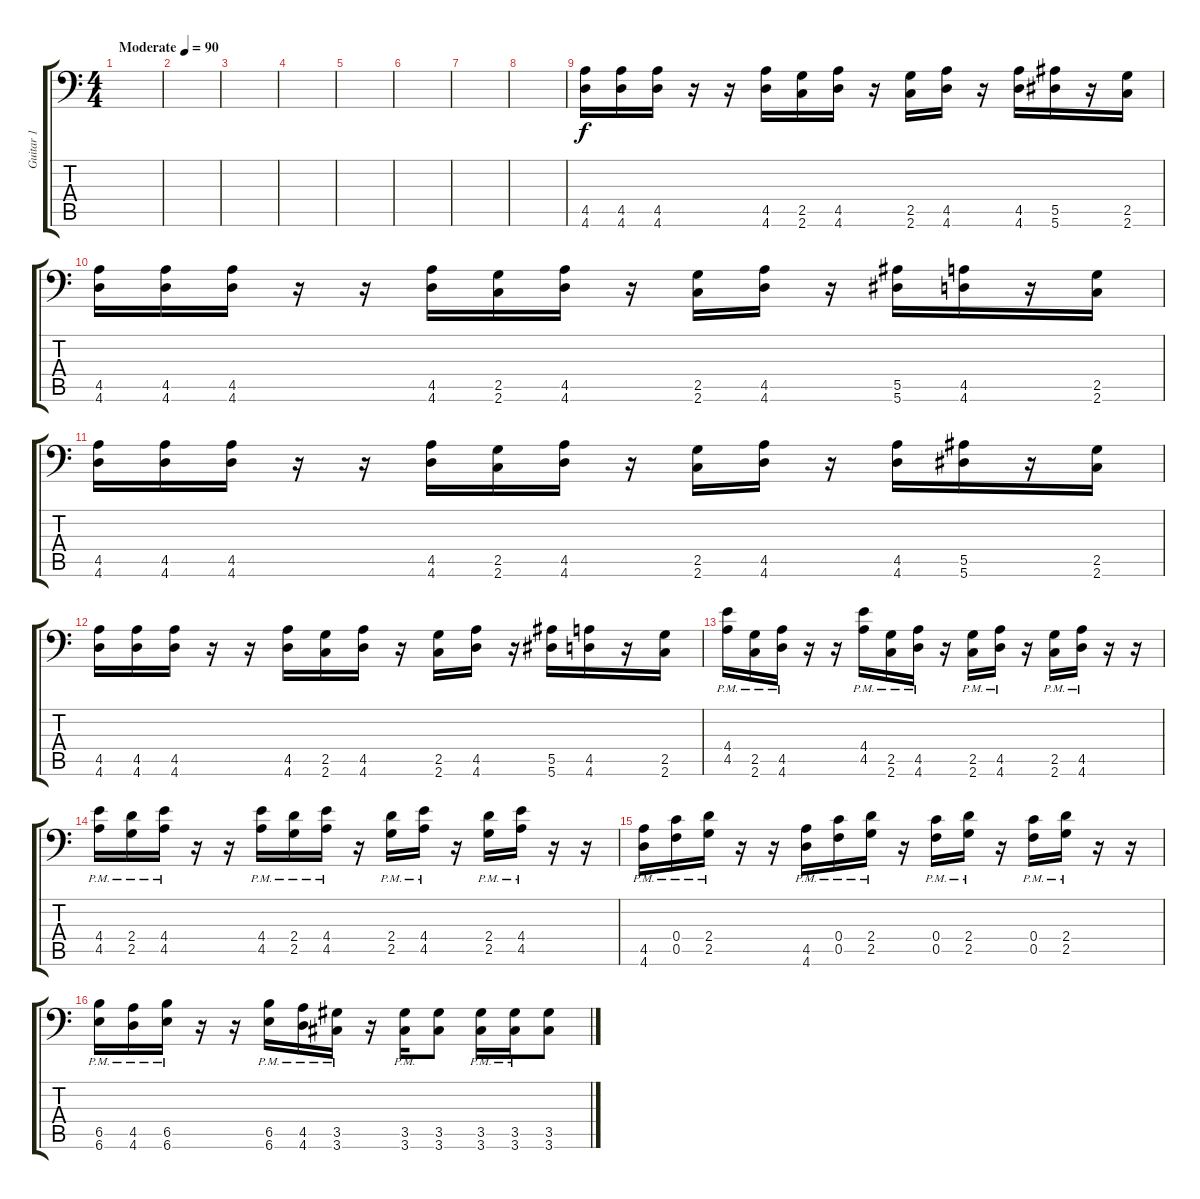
\track ("Guitar 1" "Guitar 1") {instrument distortionguitar}
\staff {score tabs}
\tuning (E4 C4 G3 C3 F2 Bb1) {hide}
\ts (4 4)
\tempo (90 "Moderate")
\clef f4
\ks c
|
|
|
|
|
|
|
|
(4.5 4.6).16 (4.5 4.6).16 (4.5 4.6).16 r.16 r.16 (4.5 4.6).16 (2.5 2.6).16 (4.5 4.6).16 r.16 (2.5 2.6).16 (4.5 4.6).16 r.16 (4.5 4.6).16 (5.5 5.6).16 r.16 (2.5 2.6).16 |
(4.5 4.6).16 (4.5 4.6).16 (4.5 4.6).16 r.16 r.16 (4.5 4.6).16 (2.5 2.6).16 (4.5 4.6).16 r.16 (2.5 2.6).16 (4.5 4.6).16 r.16 (5.5 5.6).16 (4.5 4.6).16 r.16 (2.5 2.6).16 |
(4.5 4.6).16 (4.5 4.6).16 (4.5 4.6).16 r.16 r.16 (4.5 4.6).16 (2.5 2.6).16 (4.5 4.6).16 r.16 (2.5 2.6).16 (4.5 4.6).16 r.16 (4.5 4.6).16 (5.5 5.6).16 r.16 (2.5 2.6).16 |
(4.5 4.6).16 (4.5 4.6).16 (4.5 4.6).16 r.16 r.16 (4.5 4.6).16 (2.5 2.6).16 (4.5 4.6).16 r.16 (2.5 2.6).16 (4.5 4.6).16 r.16 (5.5 5.6).16 (4.5 4.6).16 r.16 (2.5 2.6).16 |
(4.4{pm} 4.5{pm}).16 (2.5{pm} 2.6{pm}).16 (4.5{pm} 4.6{pm}).16 r.16 r.16 (4.4{pm} 4.5{pm}).16 (2.5{pm} 2.6{pm}).16 (4.5{pm} 4.6{pm}).16 r.16 (2.5{pm} 2.6{pm}).16 (4.5{pm} 4.6{pm}).16 r.16 (2.5{pm} 2.6{pm}).16 (4.5{pm} 4.6{pm}).16 r.16 r.16 |
(4.4{pm} 4.5{pm}).16 (2.4{pm} 2.5{pm}).16 (4.4{pm} 4.5{pm}).16 r.16 r.16 (4.4{pm} 4.5{pm}).16 (2.4{pm} 2.5{pm}).16 (4.4{pm} 4.5{pm}).16 r.16 (2.4{pm} 2.5{pm}).16 (4.4{pm} 4.5{pm}).16 r.16 (2.4{pm} 2.5{pm}).16 (4.4{pm} 4.5{pm}).16 r.16 r.16 |
(4.5{pm} 4.6{pm}).16 (0.4{pm} 0.5{pm}).16 (2.4{pm} 2.5{pm}).16 r.16 r.16 (4.5{pm} 4.6{pm}).16 (0.4{pm} 0.5{pm}).16 (2.4{pm} 2.5{pm}).16 r.16 (0.4{pm} 0.5{pm}).16 (2.4{pm} 2.5{pm}).16 r.16 (0.4{pm} 0.5{pm}).16 (2.4{pm} 2.5{pm}).16 r.16 r.16 |
(6.5{pm} 6.6{pm}).16 (4.5{pm} 4.6{pm}).16 (6.5{pm} 6.6{pm}).16 r.16 r.16 (6.5{pm} 6.6{pm}).16 (4.5{pm} 4.6{pm}).16 (3.5{pm} 3.6{pm}).16 r.16 (3.5{pm} 3.6{pm}).16 (3.5 3.6).8 (3.5{pm} 3.6{pm}).16 (3.5{pm} 3.6{pm}).16 (3.5 3.6).8
